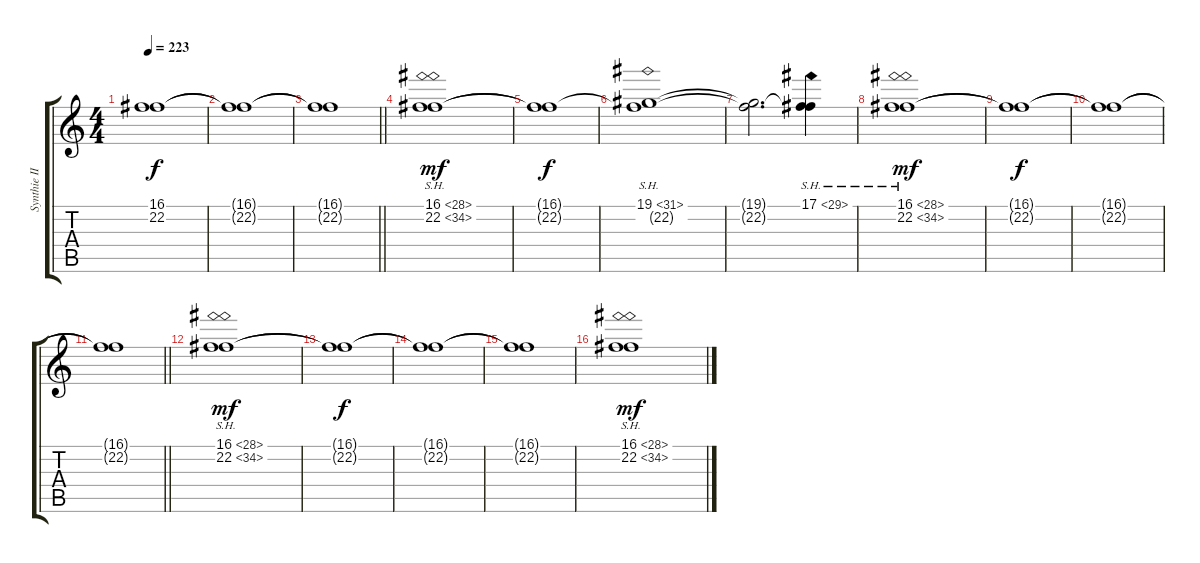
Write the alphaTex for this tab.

\track ("Synthie II" "Synthie II") {instrument stringensemble1}
\staff {score tabs}
\tuning (Db4 Ab3 E3 B2 Gb2 B1) {hide}
\ts (4 4)
\tempo 223
\clef g2
\ks c
(16.1{t} 22.2{t}).1{dy f} |
(16.1{t} 22.2{t}).1 |
\barLineRight lightlight
(16.1{t} 22.2{t}).1 |
(16.1{sh 12} 22.2{sh 12}).1{dy mf volume 14} |
(16.1{t} 22.2{t}).1{dy f} |
(19.1{sh 12} 22.2{t}).1 |
(19.1{t} 22.2{t}).2{d} (17.1{sh 12} 22.2{t}).4 |
(16.1{sh 12} 22.2{sh 12}).1{dy mf} |
(16.1{t} 22.2{t}).1{dy f} |
(16.1{t} 22.2{t}).1 |
\barLineRight lightlight
(16.1{t} 22.2{t}).1 |
(16.1{sh 12} 22.2{sh 12}).1{dy mf volume 14} |
(16.1{t} 22.2{t}).1{dy f} |
(16.1{t} 22.2{t}).1 |
(16.1{t} 22.2{t}).1 |
(16.1{sh 12} 22.2{sh 12}).1{dy mf}
